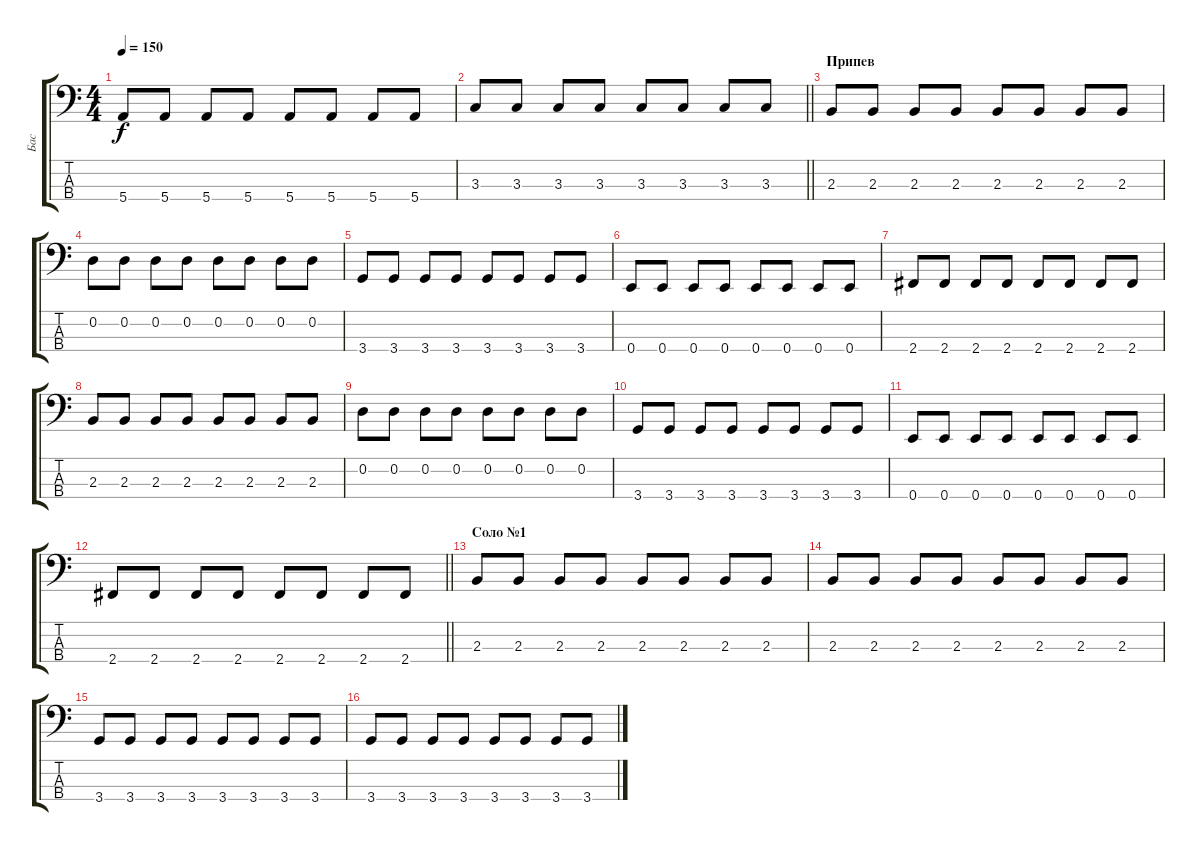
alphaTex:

\track ("Бас" "Бас") {instrument electricbassfinger}
\staff {score tabs}
\tuning (G2 D2 A1 E1) {hide}
\ts (4 4)
\tempo 150
\clef f4
\ks c
5.4.8{dy f} 5.4.8 5.4.8 5.4.8 5.4.8 5.4.8 5.4.8 5.4.8 |
\barLineRight lightlight
3.3.8 3.3.8 3.3.8 3.3.8 3.3.8 3.3.8 3.3.8 3.3.8 |
\section ("" "Припев")
2.3.8 2.3.8 2.3.8 2.3.8 2.3.8 2.3.8 2.3.8 2.3.8 |
0.2.8 0.2.8 0.2.8 0.2.8 0.2.8 0.2.8 0.2.8 0.2.8 |
3.4.8 3.4.8 3.4.8 3.4.8 3.4.8 3.4.8 3.4.8 3.4.8 |
0.4.8 0.4.8 0.4.8 0.4.8 0.4.8 0.4.8 0.4.8 0.4.8 |
2.4.8 2.4.8 2.4.8 2.4.8 2.4.8 2.4.8 2.4.8 2.4.8 |
2.3.8 2.3.8 2.3.8 2.3.8 2.3.8 2.3.8 2.3.8 2.3.8 |
0.2.8 0.2.8 0.2.8 0.2.8 0.2.8 0.2.8 0.2.8 0.2.8 |
3.4.8 3.4.8 3.4.8 3.4.8 3.4.8 3.4.8 3.4.8 3.4.8 |
0.4.8 0.4.8 0.4.8 0.4.8 0.4.8 0.4.8 0.4.8 0.4.8 |
\barLineRight lightlight
2.4.8 2.4.8 2.4.8 2.4.8 2.4.8 2.4.8 2.4.8 2.4.8 |
\section ("" "Соло №1")
2.3.8 2.3.8 2.3.8 2.3.8 2.3.8 2.3.8 2.3.8 2.3.8 |
2.3.8 2.3.8 2.3.8 2.3.8 2.3.8 2.3.8 2.3.8 2.3.8 |
3.4.8 3.4.8 3.4.8 3.4.8 3.4.8 3.4.8 3.4.8 3.4.8 |
3.4.8 3.4.8 3.4.8 3.4.8 3.4.8 3.4.8 3.4.8 3.4.8
